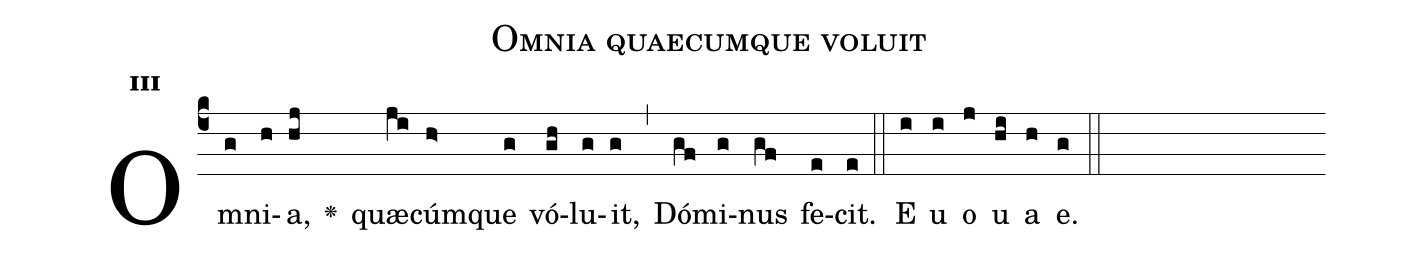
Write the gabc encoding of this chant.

name:Omnia quaecumque voluit;
office-part:Antiphona;
mode:3;
%%
initial-style: 1;
name: Omnia quaecumque voluit;
book: Antiphonae & Responsoria/Tomus III, p. 86;
occasion: Psalterium Hebdomada III Feria VI;
office-part: Vesperae Ant 1;
user-notes: ;
commentary: ;
annotation: 3g;
centering-scheme: english;
fontsize: 12;
font: OFLSortsMillGoudy;
height: 11;
width: 4.5;
%%
(c4)Om(g)ni(h)a,(hj) <v>\greheightstar</v>() quæ(ji)cúm(h>)que(g) vó(gh)lu(g)it,(g) (,) Dó(gf)mi(g)nus(gf) fe(e)cit.(e) (::)
E(i) u(i) o(j) u(hi) a(h) e.(g) (::)
